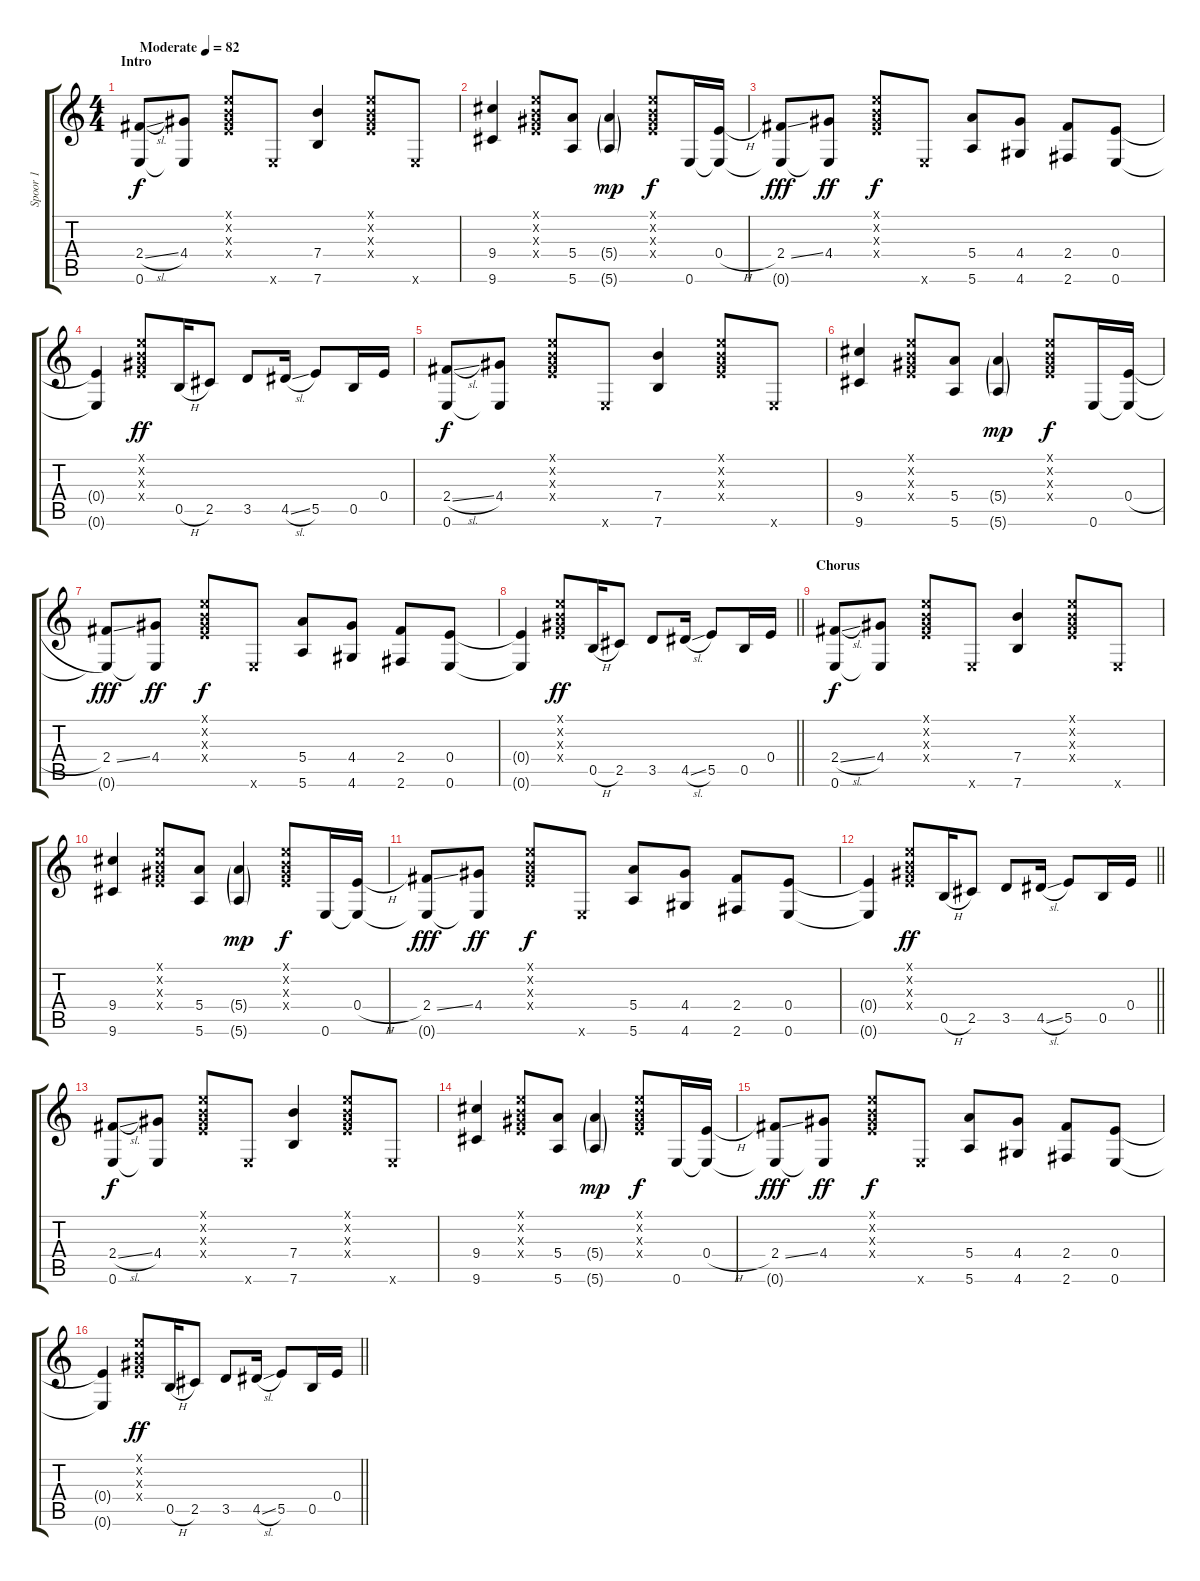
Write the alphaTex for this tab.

\track ("Spoor 1" "Spoor 1") {mute instrument acousticguitarsteel}
\staff {score tabs}
\tuning (E4 B3 Ab3 E3 B2 E2) {hide}
\ts (4 4)
\section ("" "Intro")
\tempo (82 "Moderate")
\clef g2
\ks c
(2.4{sl} 0.6).8{dy f instrument acousticguitarsteel} (4.4 0.6{t}).8 (0.1{x} 0.2{x} 0.3{x} 0.4{x}).8 0.6{x}.8 (7.4 7.6).4 (0.1{x} 0.2{x} 0.3{x} 0.4{x}).8 0.6{x}.8 |
(9.4 9.6).4 (0.1{x} 0.2{x} 0.3{x} 0.4{x}).8 (5.4 5.6).8 (5.4{g} 5.6{g}).4{dy mp} (0.1{x} 0.2{x} 0.3{x} 0.4{x}).8{dy f} 0.6.16 (0.4{h} 0.6{t}).16 |
(2.4{ss} 0.6{t}).8{dy fff} (4.4 0.6{t}).8{dy ff} (0.1{x} 0.2{x} 0.3{x} 0.4{x}).8{dy f} 0.6{x}.8 (5.4 5.6).8 (4.4 4.6).8 (2.4 2.6).8 (0.4 0.6).8 |
(0.4{t} 0.6{t}).4 (0.1{x} 0.2{x} 0.3{x} 0.4{x}).8{dy ff} 0.5{h}.16 2.5.8 3.5.8 4.5{sl}.16 5.5.8 0.5.16 0.4.16 |
(2.4{sl} 0.6).8{dy f} (4.4 0.6{t}).8 (0.1{x} 0.2{x} 0.3{x} 0.4{x}).8 0.6{x}.8 (7.4 7.6).4 (0.1{x} 0.2{x} 0.3{x} 0.4{x}).8 0.6{x}.8 |
(9.4 9.6).4 (0.1{x} 0.2{x} 0.3{x} 0.4{x}).8 (5.4 5.6).8 (5.4{g} 5.6{g}).4{dy mp} (0.1{x} 0.2{x} 0.3{x} 0.4{x}).8{dy f} 0.6.16 (0.4{h} 0.6{t}).16 |
(2.4{ss} 0.6{t}).8{dy fff} (4.4 0.6{t}).8{dy ff} (0.1{x} 0.2{x} 0.3{x} 0.4{x}).8{dy f} 0.6{x}.8 (5.4 5.6).8 (4.4 4.6).8 (2.4 2.6).8 (0.4 0.6).8 |
\barLineRight lightlight
(0.4{t} 0.6{t}).4 (0.1{x} 0.2{x} 0.3{x} 0.4{x}).8{dy ff} 0.5{h}.16 2.5.8 3.5.8 4.5{sl}.16 5.5.8 0.5.16 0.4.16 |
\section ("" "Chorus")
(2.4{sl} 0.6).8{dy f} (4.4 0.6{t}).8 (0.1{x} 0.2{x} 0.3{x} 0.4{x}).8 0.6{x}.8 (7.4 7.6).4 (0.1{x} 0.2{x} 0.3{x} 0.4{x}).8 0.6{x}.8 |
(9.4 9.6).4 (0.1{x} 0.2{x} 0.3{x} 0.4{x}).8 (5.4 5.6).8 (5.4{g} 5.6{g}).4{dy mp} (0.1{x} 0.2{x} 0.3{x} 0.4{x}).8{dy f} 0.6.16 (0.4{h} 0.6{t}).16 |
(2.4{ss} 0.6{t}).8{dy fff} (4.4 0.6{t}).8{dy ff} (0.1{x} 0.2{x} 0.3{x} 0.4{x}).8{dy f} 0.6{x}.8 (5.4 5.6).8 (4.4 4.6).8 (2.4 2.6).8 (0.4 0.6).8 |
\barLineRight lightlight
(0.4{t} 0.6{t}).4 (0.1{x} 0.2{x} 0.3{x} 0.4{x}).8{dy ff} 0.5{h}.16 2.5.8 3.5.8 4.5{sl}.16 5.5.8 0.5.16 0.4.16 |
(2.4{sl} 0.6).8{dy f} (4.4 0.6{t}).8 (0.1{x} 0.2{x} 0.3{x} 0.4{x}).8 0.6{x}.8 (7.4 7.6).4 (0.1{x} 0.2{x} 0.3{x} 0.4{x}).8 0.6{x}.8 |
(9.4 9.6).4 (0.1{x} 0.2{x} 0.3{x} 0.4{x}).8 (5.4 5.6).8 (5.4{g} 5.6{g}).4{dy mp} (0.1{x} 0.2{x} 0.3{x} 0.4{x}).8{dy f} 0.6.16 (0.4{h} 0.6{t}).16 |
(2.4{ss} 0.6{t}).8{dy fff} (4.4 0.6{t}).8{dy ff} (0.1{x} 0.2{x} 0.3{x} 0.4{x}).8{dy f} 0.6{x}.8 (5.4 5.6).8 (4.4 4.6).8 (2.4 2.6).8 (0.4 0.6).8 |
\barLineRight lightlight
(0.4{t} 0.6{t}).4 (0.1{x} 0.2{x} 0.3{x} 0.4{x}).8{dy ff} 0.5{h}.16 2.5.8 3.5.8 4.5{sl}.16 5.5.8 0.5.16 0.4.16
